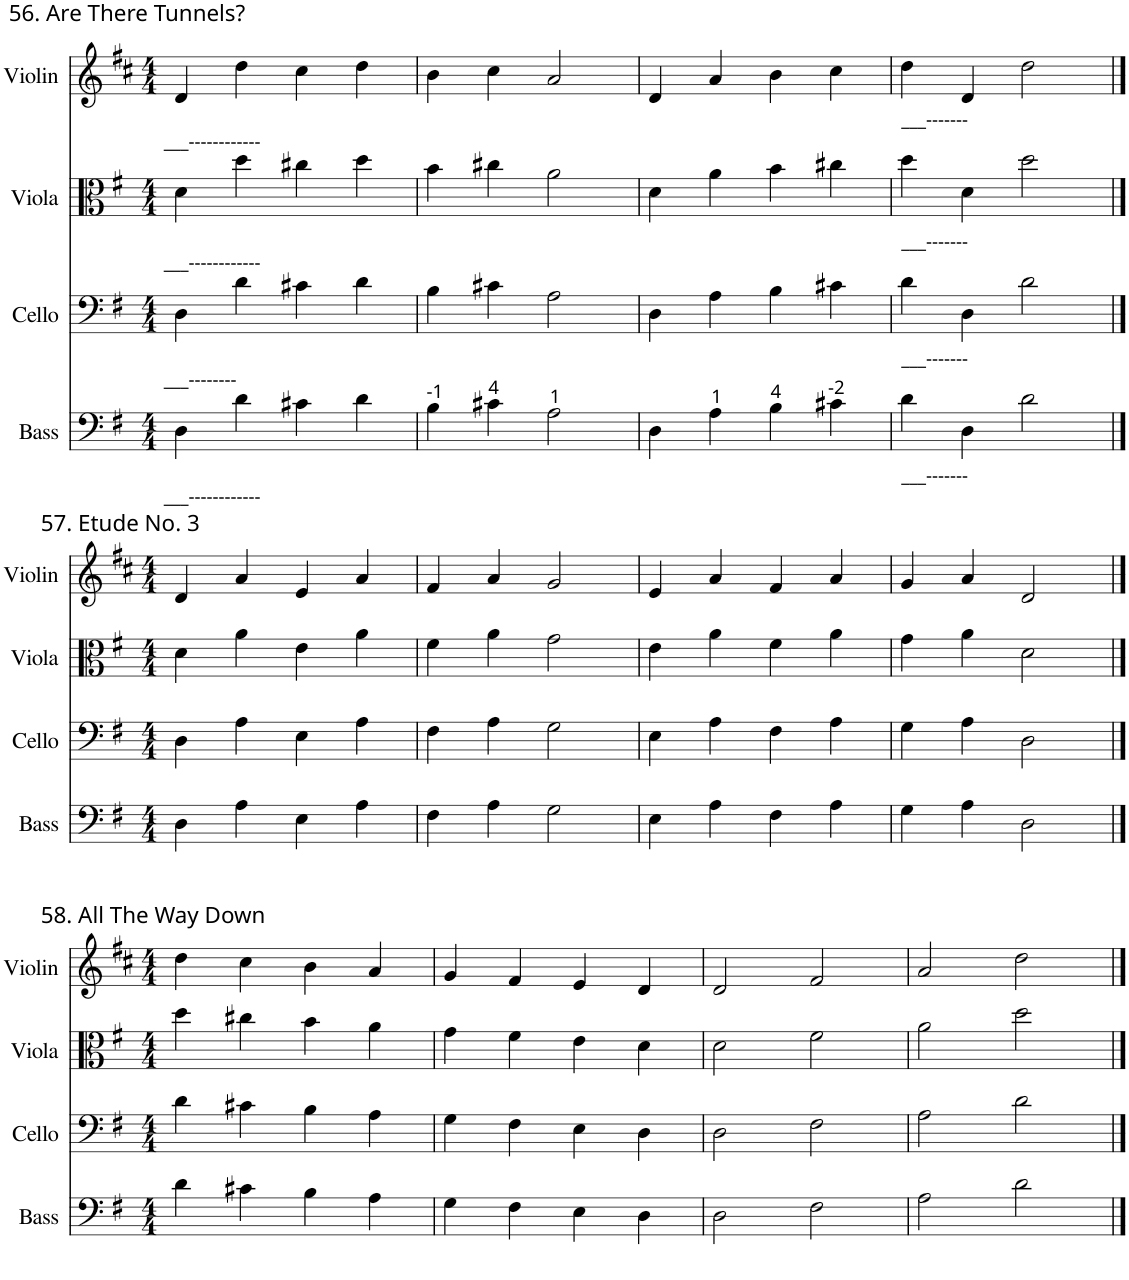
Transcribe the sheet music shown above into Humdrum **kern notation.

**kern	**kern	**kern	**kern
*part4	*part3	*part2	*part1
*staff4	*staff3	*staff2	*staff1
*I"Bass	*I"Cello	*I"Viola	*I"Violin
*I'Bass	*I'Cello	*I'Vla.	*I'Violin
!!LO:PB:g=z
*clefF4	*clefF4	*clefC3	*clefG2
*Trd7c12	*	*	*
*k[f#]	*k[f#]	*k[f#]	*k[f#c#]
*M4/4	*M4/4	*M4/4	*M4/4
=1	=1	=1	=1
!	!	!	!LO:TX:a:t=56. Are There Tunnels?
!	!	!	!LO:TX:b:t=___------------
!	!	!LO:TX:b:t=___------------	!
!	!LO:TX:b:t=___--------	!	!
!LO:TX:b:t=___------------	!	!	!
4D\	4D\	4d\	4d/
4d\	4d\	4dd\	4dd\
4c#X\	4c#X\	4cc#X\	4cc#\
4d\	4d\	4dd\	4dd\
=2	=2	=2	=2
4B\	4B\	4b\	4b\
4c#X\	4c#X\	4cc#X\	4cc#\
2A\	2A\	2a\	2a/
=3	=3	=3	=3
4D\	4D\	4d\	4d/
4A\	4A\	4a\	4a/
4B\	4B\	4b\	4b\
4c#X\	4c#X\	4cc#X\	4cc#\
=4	=4	=4	=4
!	!	!	!LO:TX:b:t=___-------
!	!	!LO:TX:b:t=___-------	!
!	!LO:TX:b:t=___-------	!	!
!LO:TX:b:t=___-------	!	!	!
4d\	4d\	4dd\	4dd\
4D\	4D\	4d\	4d/
2d\	2d\	2dd\	2dd\
!!LO:LB:g=z
==1	==1	==1	==1
*M4/4	*M4/4	*M4/4	*M4/4
!	!	!	!LO:TX:a:t=57. Etude No. 3
4D\	4D\	4d\	4d/
4A\	4A\	4a\	4a/
4E\	4E\	4e\	4e/
4A\	4A\	4a\	4a/
=2	=2	=2	=2
4F#\	4F#\	4f#\	4f#/
4A\	4A\	4a\	4a/
2G\	2G\	2g\	2g/
=3	=3	=3	=3
4E\	4E\	4e\	4e/
4A\	4A\	4a\	4a/
4F#\	4F#\	4f#\	4f#/
4A\	4A\	4a\	4a/
=4	=4	=4	=4
4G\	4G\	4g\	4g/
4A\	4A\	4a\	4a/
2D\	2D\	2d\	2d/
!!LO:LB:g=z
==1	==1	==1	==1
*M4/4	*M4/4	*M4/4	*M4/4
!	!	!	!LO:TX:a:t=58. All The Way Down
4d\	4d\	4dd\	4dd\
4c#X\	4c#X\	4cc#X\	4cc#\
4B\	4B\	4b\	4b\
4A\	4A\	4a\	4a/
=2	=2	=2	=2
4G\	4G\	4g\	4g/
4F#\	4F#\	4f#\	4f#/
4E\	4E\	4e\	4e/
4D\	4D\	4d\	4d/
=3	=3	=3	=3
2D\	2D\	2d\	2d/
2F#\	2F#\	2f#\	2f#/
=4	=4	=4	=4
2A\	2A\	2a\	2a/
2d\	2d\	2dd\	2dd\
==	==	==	==
*-	*-	*-	*-
